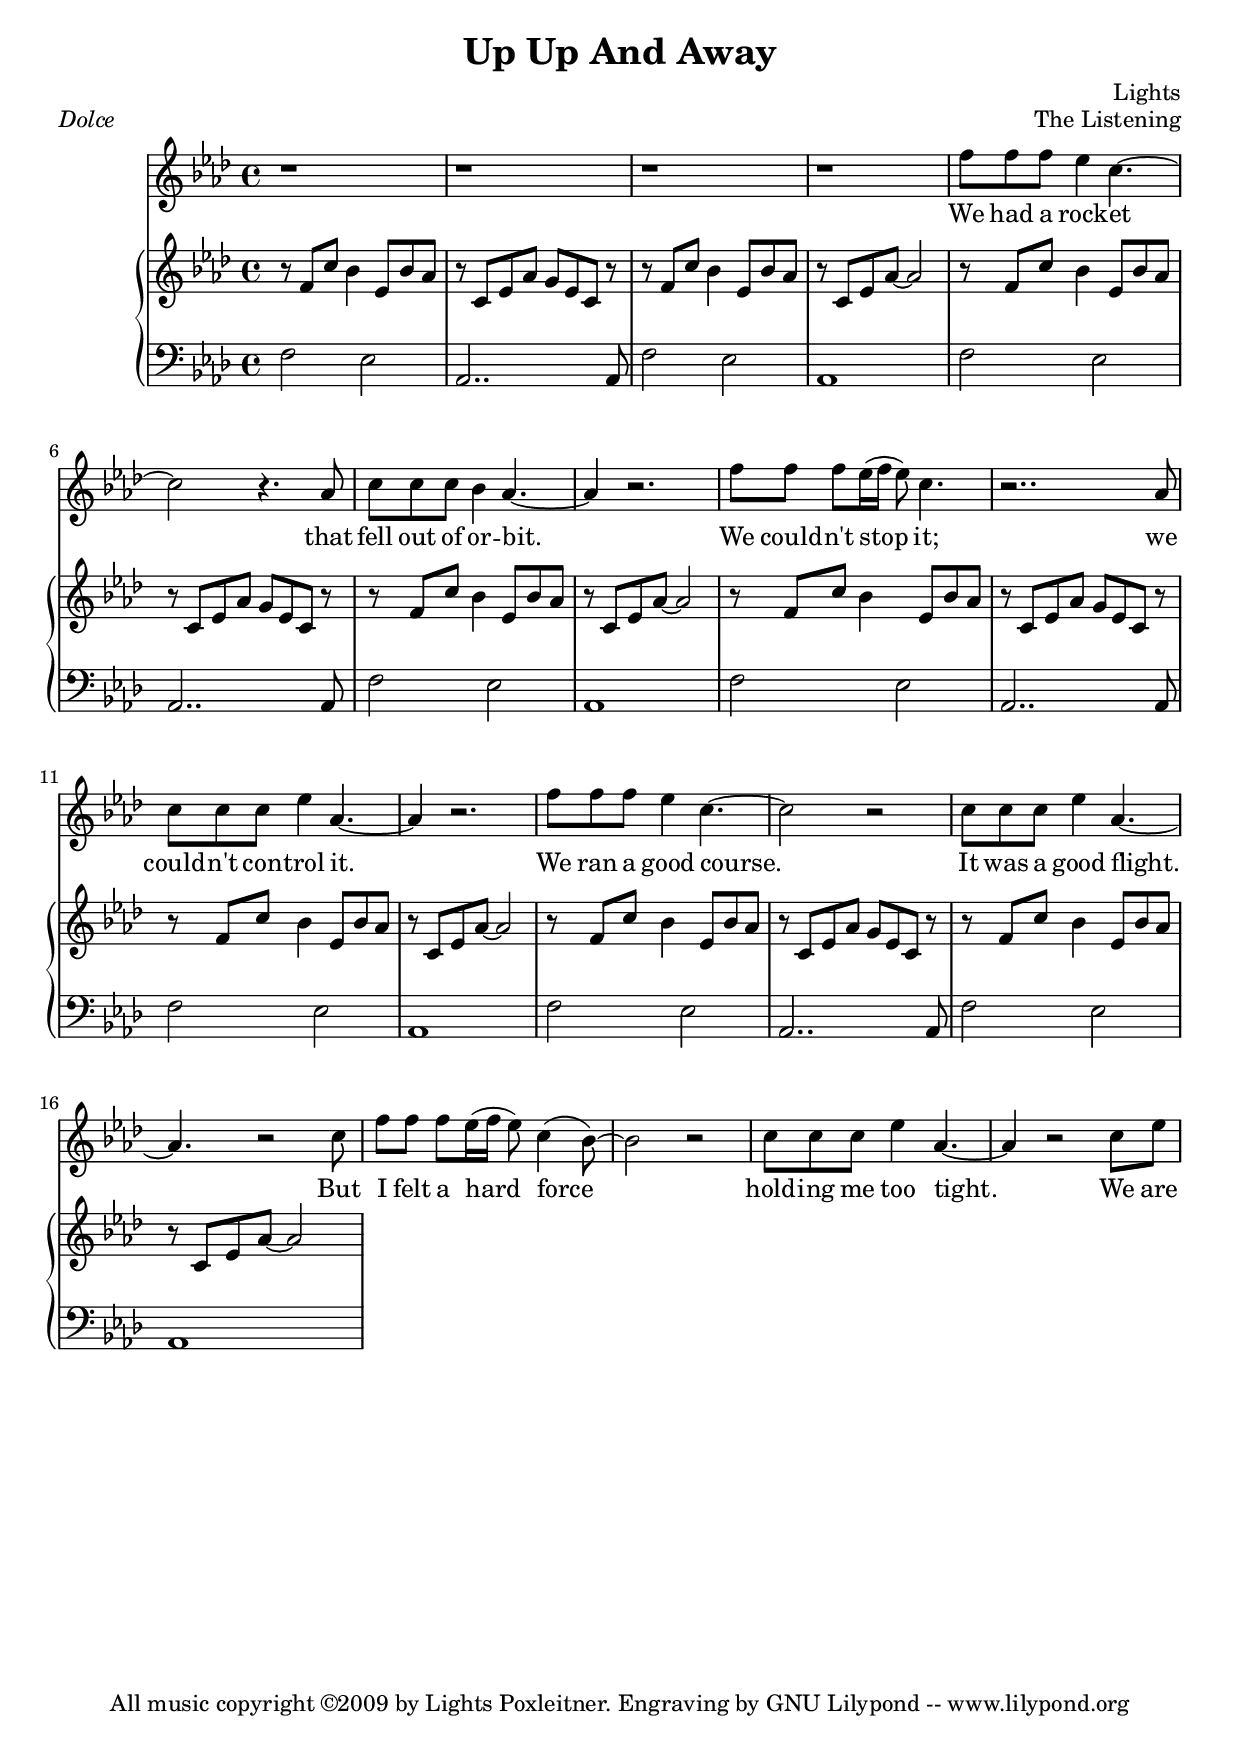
\version "2.12.1"

\version "2.12.1"

%{

          888      8888888 .d8888b.  888    888 88888888888 .d8888b.
          888        888  d88P  Y88b 888    888     888    d88P  Y88b
          888        888  888    888 888    888     888    Y88b.
          888        888  888        8888888888     888     "Y888b.
          888        888  888  88888 888    888     888        "Y88b.
          888        888  888    888 888    888     888          "888
          888        888  Y88b  d88P 888    888     888    Y88b  d88P
          88888888 8888888 "Y8888P88 888    888     888     "Y8888P"

                                 Up Up and Away
                                 The Listening

                   Composed and arranged by Lights Poxleitner
                  Arranged for vocals and piano just for you!

%}

UpUpChorusText = \lyricmode {
  We are rock -- ets in the sky.
  We are plan -- ets pass -- ing by.
  Up up and a -- way!
  For -- get me; go your own way.
}

% I got these lyrics by listening to the song. Thanks to Miss Lights for these
% lyrics.
UpUpText = \lyricmode {
  We had a rock -- et
  that fell out of or -- bit.
  We could -- n't stop it;
  we could -- n't con -- trol it.

  We ran a good course.
  It was a good flight.
  But I felt a hard force
  % heart?
  hold -- ing me too tight.

  \UpUpChorusText

  Some -- times a heart cools
  af -- ter the heat goes.
  And_some -- times the mind fo -- ols;
  on -- ly the bo -- dy knows.

  \UpUpChorusText

  % resting here

  % \dreamy {
  Up up and a -- way!
  Up up and a -- way!
  Up up and a -- way!
  Up up and a -- way!
  % }

  \UpUpChorusText
  \UpUpChorusText

  % fin.
}

%%%%%%%%%%%%%%%%%%%
\parallelMusic #'(UpUpIntroRHA UpUpIntroLHA) {
  % 1.
  r8 f c' bes4 ees,8 bes' aes |
  f2 ees |

  % 2.
  r8 c, ees aes g ees c r8 |
  aes,2.. aes8 |

  % 3.
  r8 f c' bes4 ees,8 bes' aes |
  f'2 ees |

  % 4.
  r8 c, ees aes8 ~ aes2 |
  aes,1 |
}

\parallelMusic #'(UpUpIntroRHB UpUpIntroLHB) {
  % We ran a good course
  r8 f c' bes4 ees,8 bes' aes |
  f2 ees |

  r8 c, ees aes g ees c r8 |
  aes,2.. aes8 |

  r8 f c' bes4 ees,8 bes' aes |
  f'2 ees |

  r8 c, ees aes8 ~ aes2 |
  aes,1 |
}

\parallelMusic #'(UpUpIntroRHC UpUpIntroLHC) {
  % Another voice that has more depth than the first.. To be used after the
  % chorus.
  r4 <aes c>8  <g bes>4.  <g bes>8 <ees aes>8 ~ |
  << {s1}\\{ <f, f'>2 <ees ees'> } \\ { s8 c'4. s8 bes4. } >> |
     % ^ this blank voice here is to reverse the direction of the stems

  r8 c ees aes4. g4 |
  <aes ees'>1 |

  r4 <aes c>8  <g ees'>4.  <g ees'>8 <ees c'>8 ~ |
  << {s1}\\{ <f f'>2 <ees ees'> } \\ { s8 c'4. s8 bes4. } >> |
     % this blank voice here is to reverse the direction of the stems

  \set tieWaitForNote = ##t % broken ties
  <ees c'>8 bes ~ c ~ ees8 ~ <bes c ees>2 |
  <aes ees'>1 |
}

UpUpVoiceA = {
  % We had a rocket
  f8 f f ees4 c4. ~ |
  c2 r4. aes8 |

  % that fell out of orbit
  c8 c c bes4 aes4. ~ |
  aes4 r2. |

  % We couldn't stop it
  f'8 f f ees16( f ees8) c4. |
  r2.. aes8 |
  % FEAR the DOUBLE DOTTED HALF REST!

  % couldn't control it.
  c8 c c ees4 aes,4. ~ |
  aes4 r2. |
}

UpUpVoiceB = {
  % We ran a good course
  f'8 f f ees4 c4. ~ |
  c2 r2 |

  % it was a good flight ...but
  c8 c c ees4 aes,4. ~ |
  aes4. r2 c8 |

  % I felt a hard force
  f8 f f ees16( f ees8) c4( bes8) ~|
  bes2 r2 |

  % holding me too tight. We are
  c8 c c ees4 aes,4. ~ |
  aes4 r2 c8 ees |

}

%%%%%%%%%%%%%%%%%%%%%%%%%%%%%%
UpUpLyricsNotes = \relative c'' {
  r1 r r r |
  \UpUpVoiceA
  \UpUpVoiceB
}

UpUpPianoRH = \relative c' {
  \UpUpIntroRHA
  \UpUpIntroRHA
  \UpUpIntroRHA
  \UpUpIntroRHB
}

UpUpPianoLH = {
  \relative c { \UpUpIntroLHA }
  \relative c { \UpUpIntroLHA }
  \relative c { \UpUpIntroLHA }
  \relative c { \UpUpIntroLHB }
}




\header {
  title         = "Up Up And Away"
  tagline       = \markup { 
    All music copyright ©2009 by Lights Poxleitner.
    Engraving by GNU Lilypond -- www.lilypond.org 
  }
  composer      = "Lights"
  opus          = "The Listening"
  piece         = \markup { \italic { Dolce } }
} 

%%%%%%%%%%%%%%%%%%%%%%%%%%%%%%%%%%%%%%%%%%%%%
\score { <<
  \new Staff = "lyrics" <<
    \time 4/4
    \key aes \major
    \new Voice = "UpUpLights"  {
      \UpUpLyricsNotes
    }
    \new Lyrics \lyricsto "UpUpLights" {
      \UpUpText
    }
    \new PianoStaff  = "UpUpPiano" \with { connectArpeggios = ##t } <<
      \new Staff = "UpUpUpper" {
        \key aes \major
        \clef treble
        \UpUpPianoRH
      }
      \new Staff = "UpUpLower" {
        \key aes \major
        \clef bass
        \UpUpPianoLH
      }
    >>
  >>
>> }

